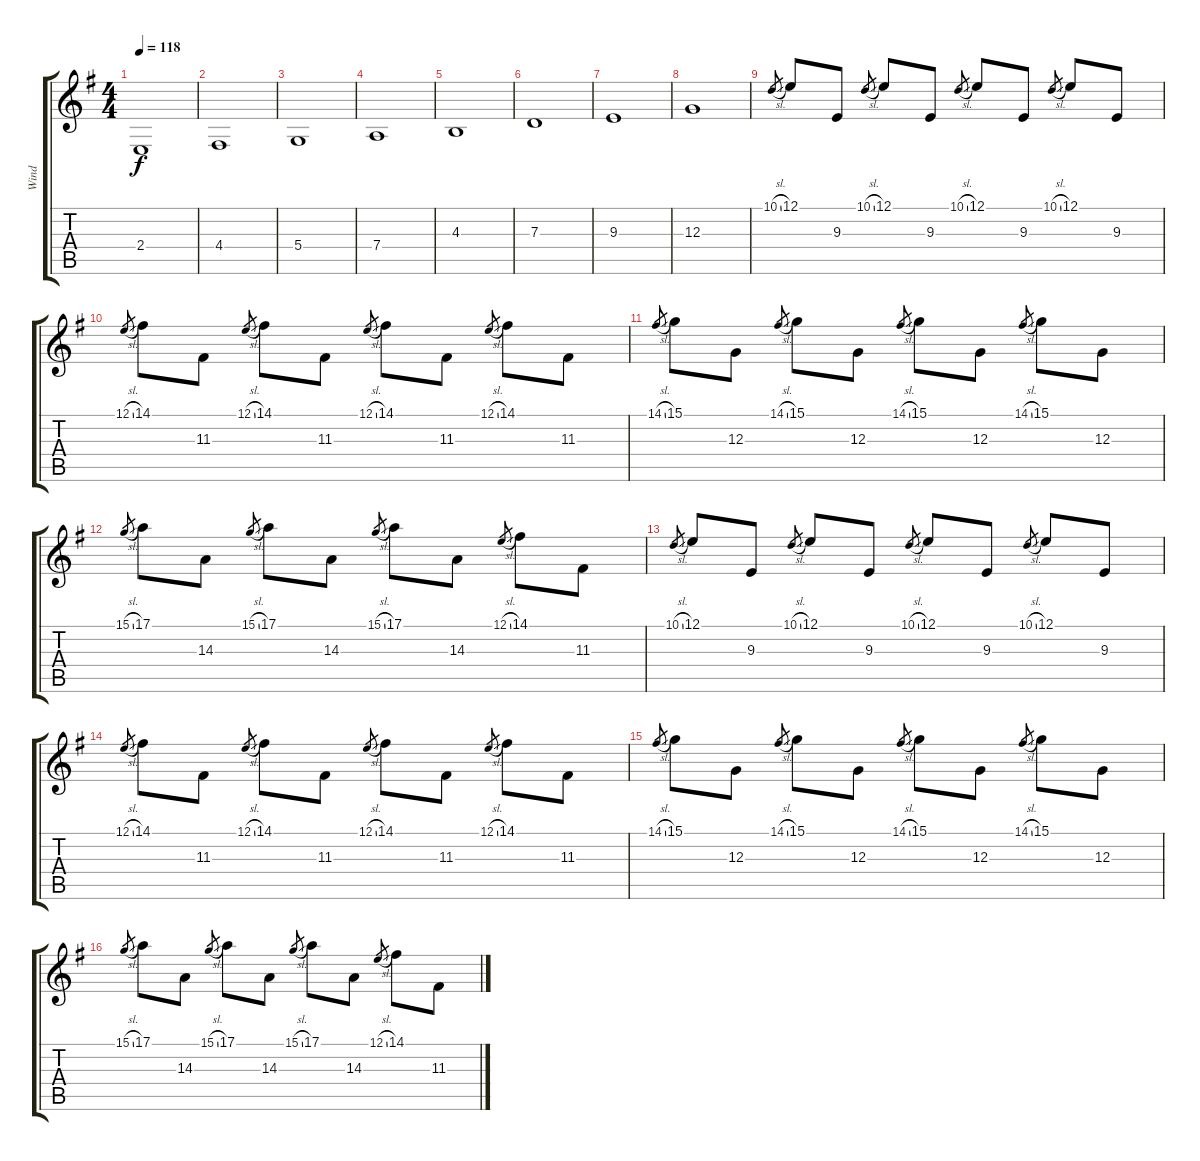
\track ("Wind" "Wind") {instrument seashore}
\staff {score tabs}
\tuning (E4 B3 G3 D3 A2 E2) {hide}
\ts (4 4)
\tempo 118
\clef g2
\ks eminor
2.4.1{dy f} |
4.4.1 |
5.4.1 |
7.4.1 |
4.3.1 |
7.3.1 |
9.3.1 |
12.3.1 |
10.1{sl}.8{gr} 12.1.8{instrument distortionguitar} 9.3.8 10.1{sl}.8{gr} 12.1.8 9.3.8 10.1{sl}.8{gr} 12.1.8 9.3.8 10.1{sl}.8{gr} 12.1.8 9.3.8 |
12.1{sl}.8{gr} 14.1.8 11.3.8 12.1{sl}.8{gr} 14.1.8 11.3.8 12.1{sl}.8{gr} 14.1.8 11.3.8 12.1{sl}.8{gr} 14.1.8 11.3.8 |
14.1{sl}.8{gr} 15.1.8 12.3.8 14.1{sl}.8{gr} 15.1.8 12.3.8 14.1{sl}.8{gr} 15.1.8 12.3.8 14.1{sl}.8{gr} 15.1.8 12.3.8 |
15.1{sl}.8{gr} 17.1.8 14.3.8 15.1{sl}.8{gr} 17.1.8 14.3.8 15.1{sl}.8{gr} 17.1.8 14.3.8 12.1{sl}.8{gr} 14.1.8 11.3.8 |
10.1{sl}.8{gr} 12.1.8 9.3.8 10.1{sl}.8{gr} 12.1.8 9.3.8 10.1{sl}.8{gr} 12.1.8 9.3.8 10.1{sl}.8{gr} 12.1.8 9.3.8 |
12.1{sl}.8{gr} 14.1.8 11.3.8 12.1{sl}.8{gr} 14.1.8 11.3.8 12.1{sl}.8{gr} 14.1.8 11.3.8 12.1{sl}.8{gr} 14.1.8 11.3.8 |
14.1{sl}.8{gr} 15.1.8 12.3.8 14.1{sl}.8{gr} 15.1.8 12.3.8 14.1{sl}.8{gr} 15.1.8 12.3.8 14.1{sl}.8{gr} 15.1.8 12.3.8 |
15.1{sl}.8{gr} 17.1.8 14.3.8 15.1{sl}.8{gr} 17.1.8 14.3.8 15.1{sl}.8{gr} 17.1.8 14.3.8 12.1{sl}.8{gr} 14.1.8 11.3.8
